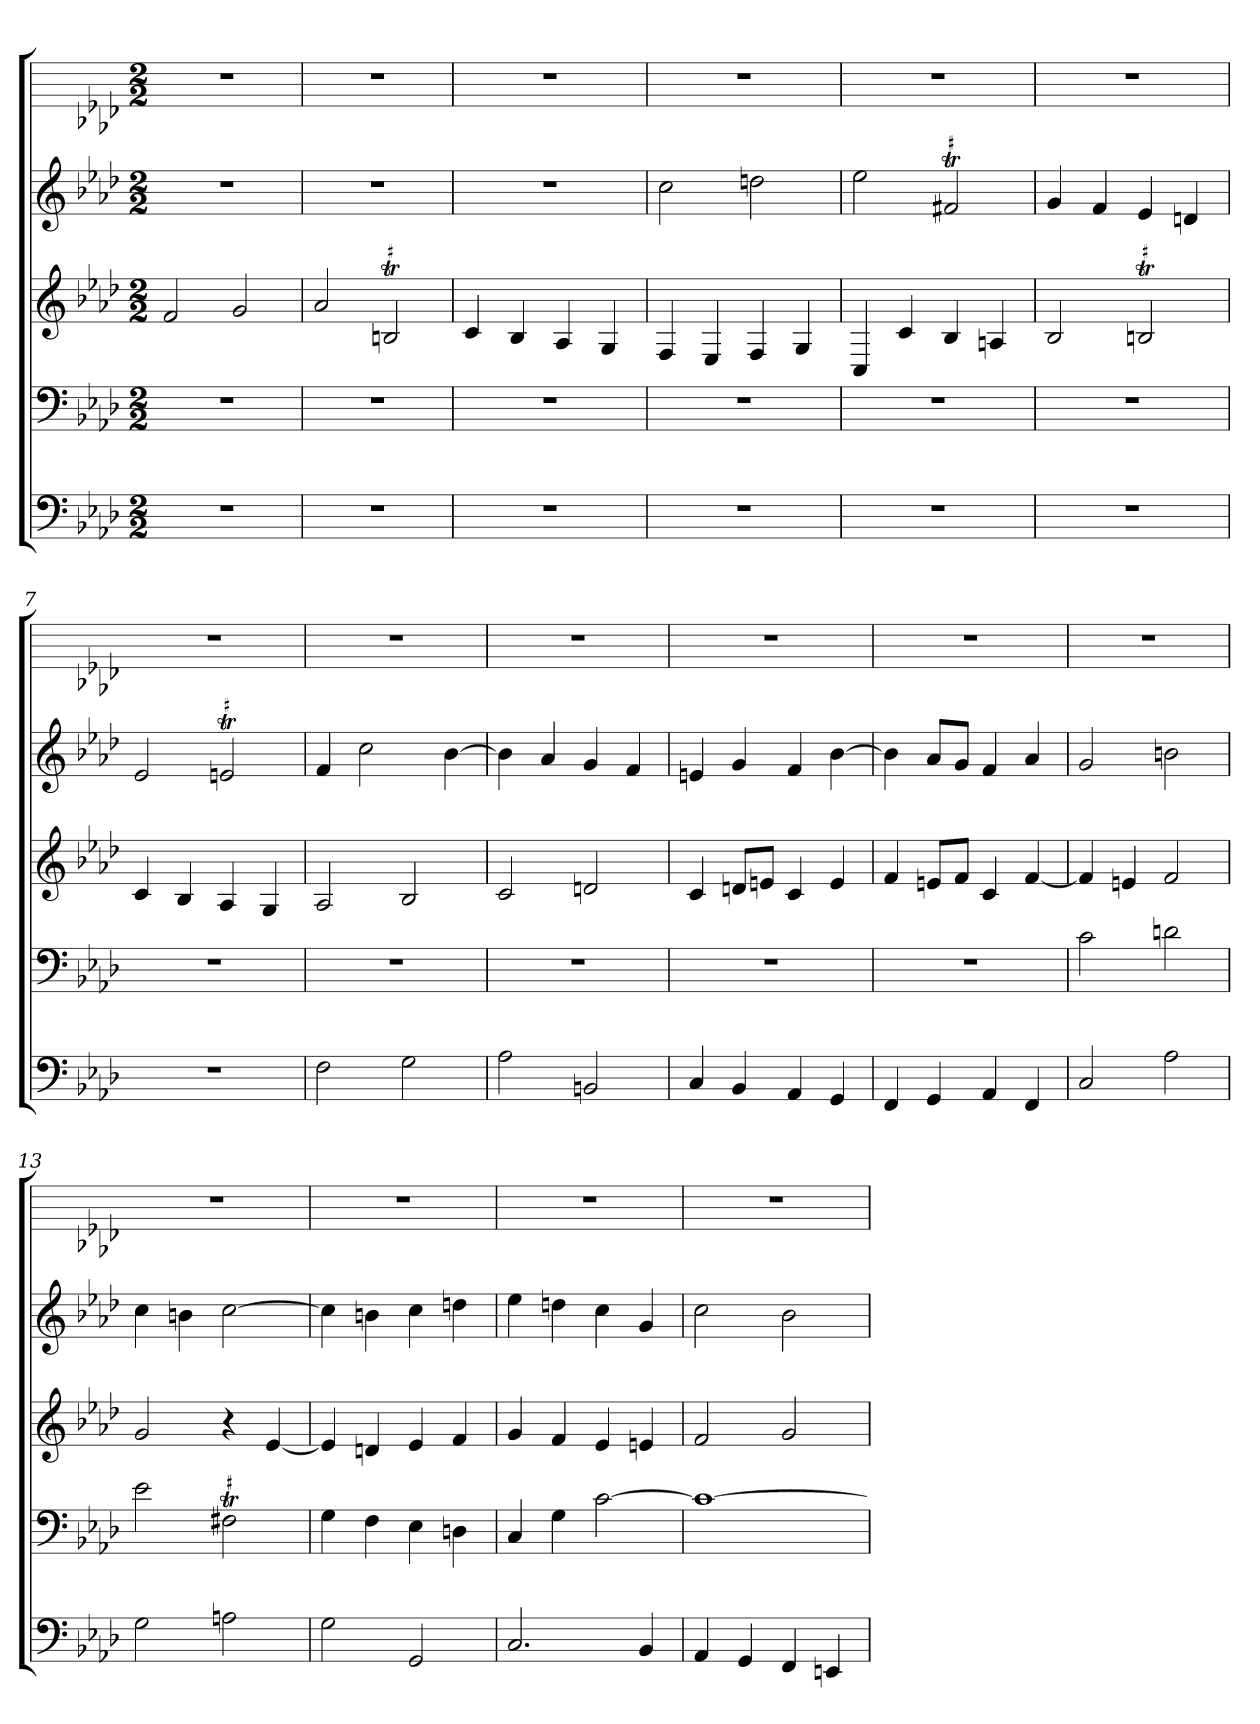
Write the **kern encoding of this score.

**kern	**kern	**kern	**kern	**kern
*part5	*part4	*part3	*part2	*part1
*staff5	*staff4	*staff3	*staff2	*staff1
*k[b-e-a-d-]	*k[b-e-a-d-]	*k[b-e-a-d-]	*k[b-e-a-d-]	*k[b-e-a-d-]
*M2/2	*M2/2	*M2/2	*M2/2	*M2/2
*MM76	*MM76	*MM76	*MM76	*MM76
=1	=1	=1	=1	=1
1r	1r	2f	1r	1r
.	.	2g	.	.
=2	=2	=2	=2	=2
1r	1r	2a-	1r	1r
!	!	!LO:TR:acc=#	!	!
.	.	2BnT	.	.
=3	=3	=3	=3	=3
1r	1r	4c	1r	1r
.	.	4B-	.	.
.	.	4A-	.	.
.	.	4G	.	.
=4	=4	=4	=4	=4
1r	1r	4F	2cc	1r
.	.	4E-	.	.
.	.	4F	2ddn	.
.	.	4G	.	.
=5	=5	=5	=5	=5
1r	1r	4C	2ee-	1r
.	.	4c	.	.
!	!	!	!LO:TR:acc=#	!
.	.	4B-	2f#XT	.
.	.	4An	.	.
=6	=6	=6	=6	=6
1r	1r	2B-	4g	1r
.	.	.	4f	.
!	!	!LO:TR:acc=#	!	!
.	.	2BnT	4e-	.
.	.	.	4dn	.
=7	=7	=7	=7	=7
1r	1r	4c	2e-	1r
.	.	4B-	.	.
!	!	!	!LO:TR:acc=#	!
.	.	4A-	2enT	.
.	.	4G	.	.
=8	=8	=8	=8	=8
2F	1r	2A-	4f	1r
.	.	.	2cc	.
2G	.	2B-	.	.
.	.	.	[4b-	.
=9	=9	=9	=9	=9
2A-	1r	2c	4b-]	1r
.	.	.	4a-	.
2BBn	.	2dn	4g	.
.	.	.	4f	.
=10	=10	=10	=10	=10
4C	1r	4c	4en	1r
4BB-	.	8dnL	4g	.
.	.	8enJ	.	.
4AA-	.	4c	4f	.
4GG	.	4e	[4b-	.
=11	=11	=11	=11	=11
4FF	1r	4f	4b-]	1r
4GG	.	8enL	8a-L	.
.	.	8fJ	8gJ	.
4AA-	.	4c	4f	.
4FF	.	[4f	4a-	.
=12	=12	=12	=12	=12
2C	2c	4f]	2g	1r
.	.	4en	.	.
2A-	2dn	2f	2bn	.
=13	=13	=13	=13	=13
2G	2e-	2g	4cc	1r
.	.	.	4bn	.
!	!LO:TR:acc=#	!	!	!
2An	2F#XT	4r	[2cc	.
.	.	[4e-	.	.
=14	=14	=14	=14	=14
2G	4G	4e-]	4cc]	1r
.	4F	4dn	4bn	.
2GG	4E-	4e-	4cc	.
.	4Dn	4f	4ddn	.
=15	=15	=15	=15	=15
2.C	4C	4g	4ee-	1r
.	4G	4f	4ddn	.
.	[2c	4e-	4cc	.
4BB-	.	4en	4g	.
=16	=16	=16	=16	=16
4AA-	1c_	2f	2cc	1r
4GG	.	.	.	.
4FF	.	2g	2b-	.
4EEn	.	.	.	.
=	=	=	=	=
*-	*-	*-	*-	*-
